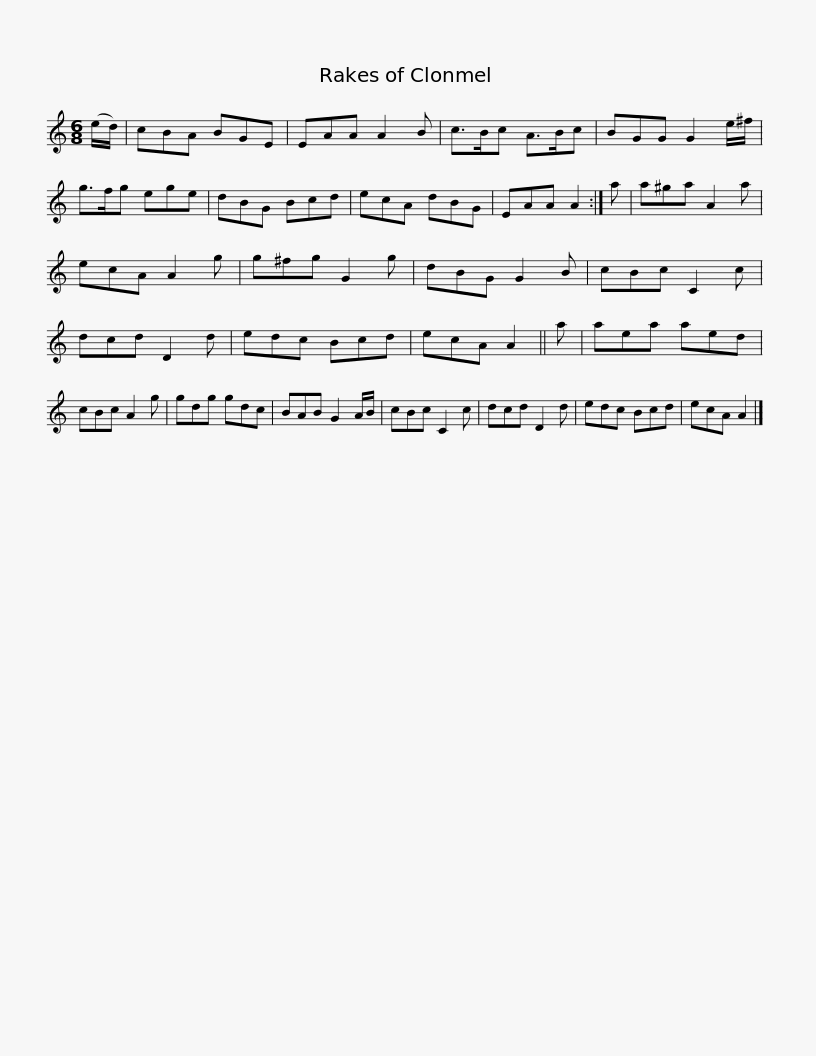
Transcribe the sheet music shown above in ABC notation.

X:1
L:1/8
M:6/8
I:linebreak $
K:C
V:1 treble
V:1
 (e/d/) | cBA BGE | EAA A2 B | c>Bc A>Bc | BGG G2 e/^f/ | %5
 g>fg ege | dBG Bcd | ecA dBG |$ EAA A2 :| a | %10
 a^ga A2 a | ecA A2 g | g^fg G2 g | dBG G2 B | cBc C2 c | %15
 dcd D2 d | edc Bcd |$ ecA A2 || a | aea aed | %20
 cBc A2 g | gdg gdc | BAB G2 A/B/ | cBc C2 c | dcd D2 d | %25
 edc Bcd |$ ecA A2 |] %27
